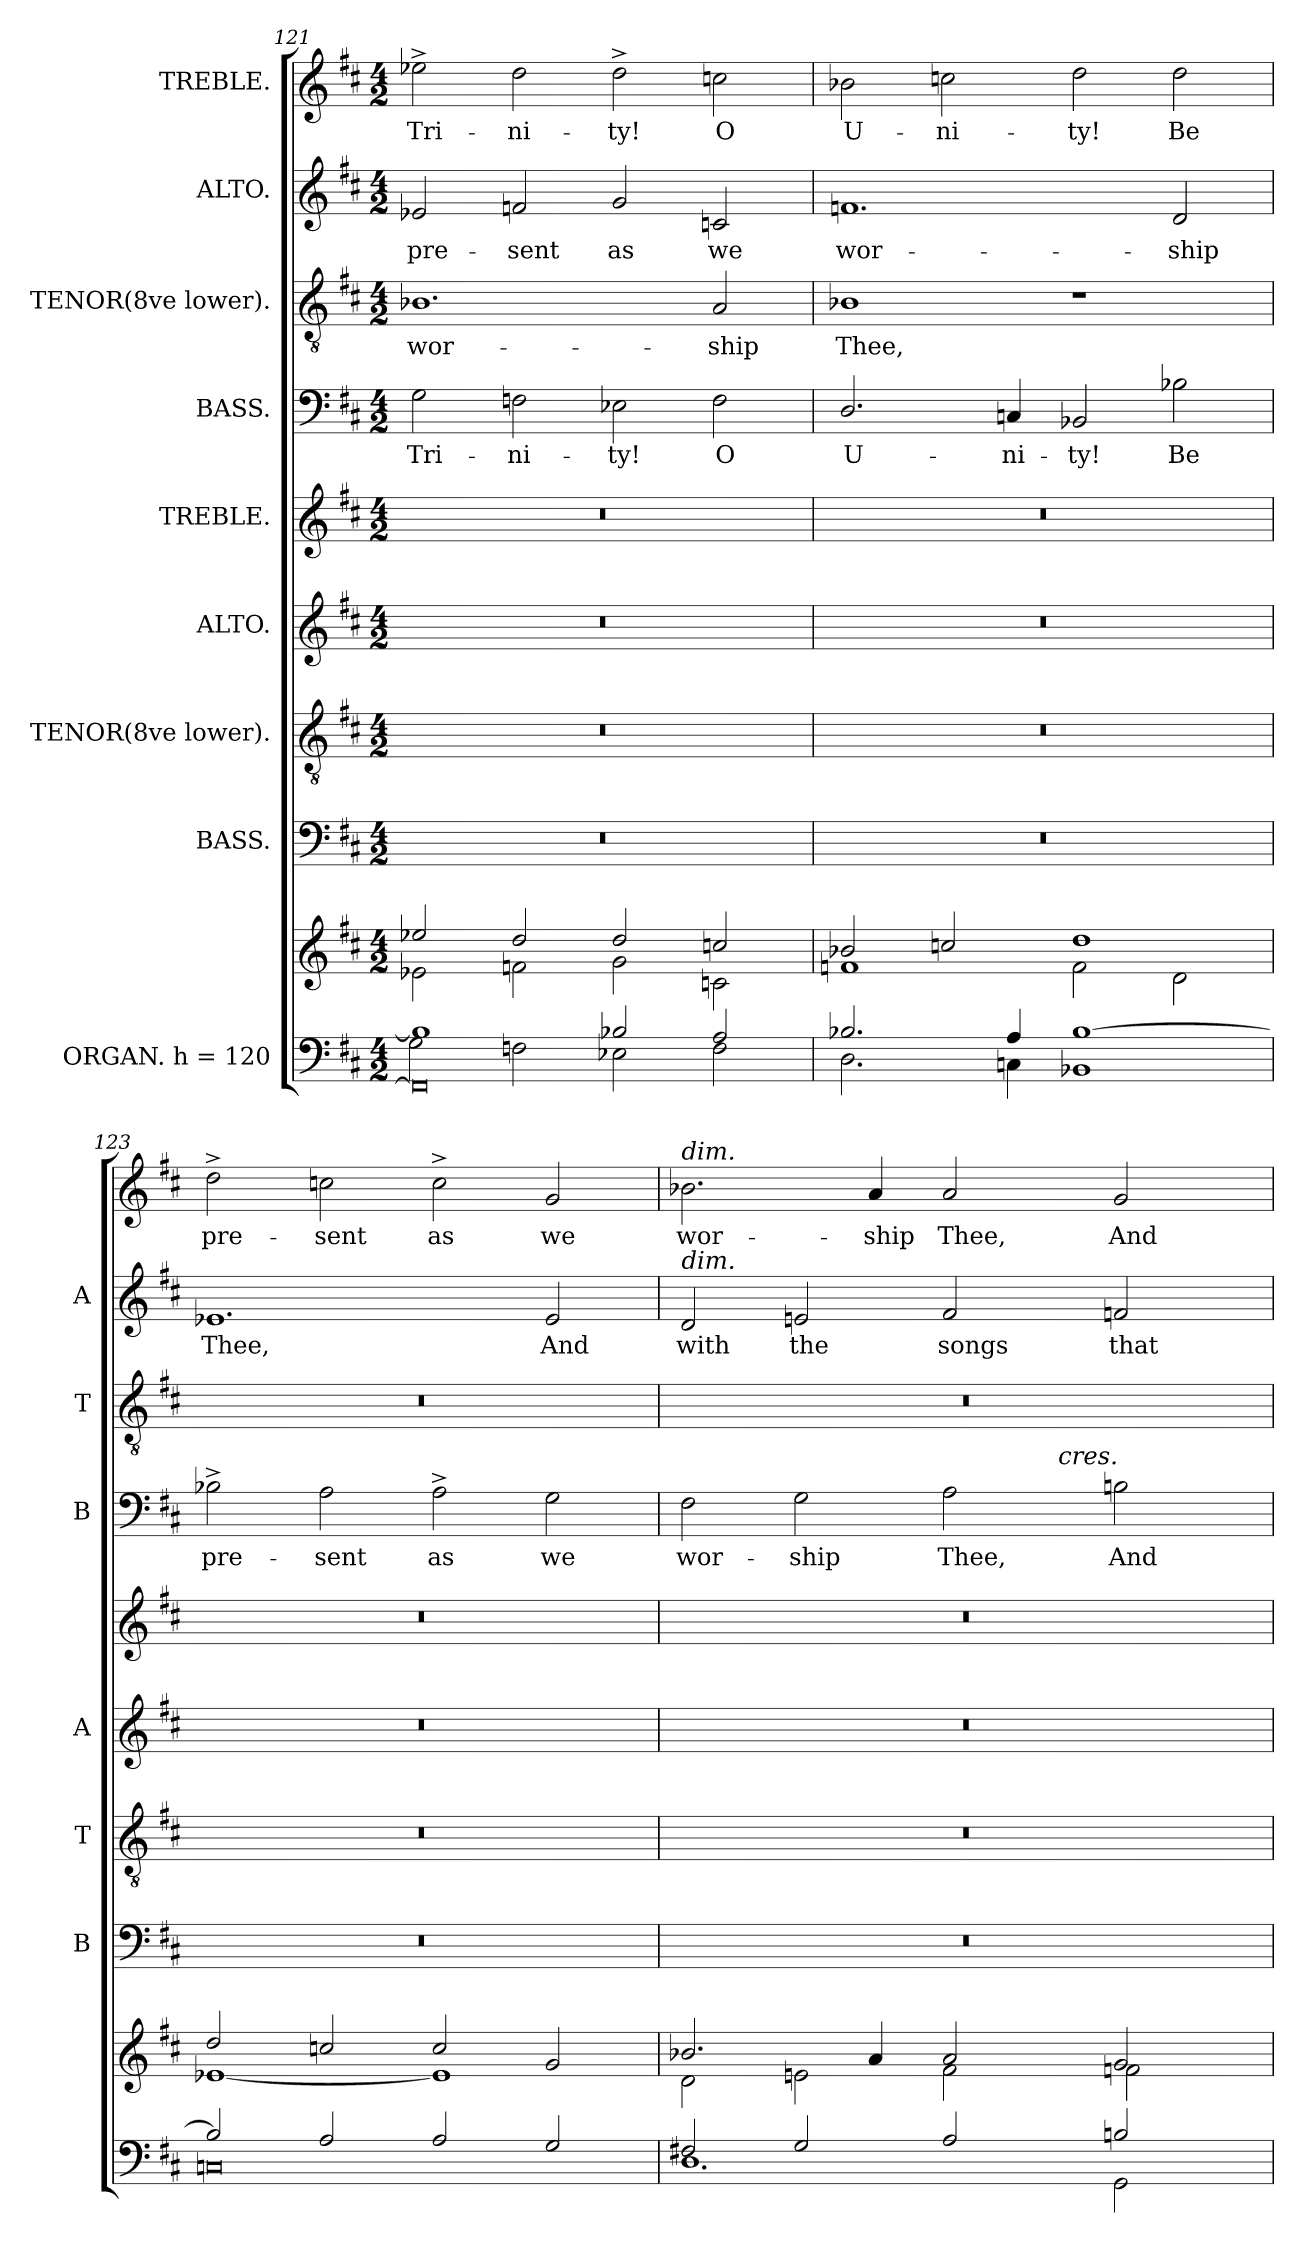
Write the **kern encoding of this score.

**kern	**kern	**kern	**kern	**kern	**kern	**kern	**text	**kern	**text	**kern	**text	**kern	**text
*part9	*part9	*part8	*part7	*part6	*part5	*part4	*part4	*part3	*part3	*part2	*part2	*part1	*part1
*staff10	*staff9	*staff8	*staff7	*staff6	*staff5	*staff4	*staff4	*staff3	*staff3	*staff2	*staff2	*staff1	*staff1
*I"ORGAN.  h = 120	*	*I"BASS.	*I"TENOR(8ve lower).	*I"ALTO.	*I"TREBLE.	*I"BASS.	*	*I"TENOR(8ve lower).	*	*I"ALTO.	*	*I"TREBLE.	*
*	*	*I'B	*I'T	*I'A	*	*I'B	*	*I'T	*	*I'A	*	*	*
*clefF4	*clefG2	*clefF4	*clefGv2	*clefG2	*clefG2	*clefF4	*	*clefGv2	*	*clefG2	*	*clefG2	*
*	*	*	*ITrd7c12	*	*	*	*	*ITrd7c12	*	*	*	*	*
*k[f#c#]	*k[f#c#]	*k[f#c#]	*k[f#c#]	*k[f#c#]	*k[f#c#]	*k[f#c#]	*	*k[f#c#]	*	*k[f#c#]	*	*k[f#c#]	*
*D:	*D:	*D:	*D:	*D:	*D:	*D:	*	*D:	*	*D:	*	*D:	*
*M4/2	*M4/2	*M4/2	*M4/2	*M4/2	*M4/2	*M4/2	*	*M4/2	*	*M4/2	*	*M4/2	*
=121	=121	=121	=121	=121	=121	=121	=121	=121	=121	=121	=121	=121	=121
*^	*^	*	*	*	*	*	*	*	*	*	*	*	*
*	*^	*	*	*	*	*	*	*	*	*	*	*	*	*	*
!	!	!	!	!	!LO:N:vis=1	!LO:N:vis=1	!LO:N:vis=1	!LO:N:vis=1	!	!LO:LY:b	!	!LO:LY:b	!	!LO:LY:b	!	!LO:LY:b
1B-]	0FF]	2G\	2ee-X/	2e-X\	0r	0r	0r	0r	2G\	Tri-	1.BB-X	wor-	2e-X/	pre-	2ee-X^>\	Tri-
!	!	!	!	!	!	!	!	!	!	!LO:LY:b	!	!	!	!LO:LY:b	!	!LO:LY:b
.	.	2Fn\	2dd/	2fn\	.	.	.	.	2Fn\	-ni-	.	.	2fn/	-sent	2dd\	-ni-
!	!	!	!	!	!	!	!	!	!	!LO:LY:b	!	!	!	!LO:LY:b	!	!LO:LY:b
2B-X/	.	2E-X\	2dd/	2g\	.	.	.	.	2E-X\	-ty!	.	.	2g/	as	2dd^>\	-ty!
!	!	!	!	!	!	!	!	!	!	!LO:LY:b	!	!LO:LY:b	!	!LO:LY:b	!	!LO:LY:b
2A/	.	2F\	2ccn/	2cn\	.	.	.	.	2F\	O	2AA/	-ship	2cn/	we	2ccn\	O
!!LO:LB:g=z
=122	=122	=122	=122	=122	=122	=122	=122	=122	=122	=122	=122	=122	=122	=122	=122	=122
!	!	!	!	!	!LO:N:vis=1	!LO:N:vis=1	!LO:N:vis=1	!LO:N:vis=1	!	!LO:LY:b	!	!LO:LY:b	!	!LO:LY:b	!	!LO:LY:b
*	*v	*v	*	*	*	*	*	*	*	*	*	*	*	*	*	*
2.B-X/	2.D\	2b-X/	1fn	0r	0r	0r	0r	2.D/	U-	1BB-X	Thee,	1.fn	wor-	2b-X\	U-
!	!	!	!	!	!	!	!	!	!	!	!	!	!	!	!LO:LY:b
.	.	2ccn/	.	.	.	.	.	.	.	.	.	.	.	2ccn\	-ni-
!	!	!	!	!	!	!	!	!	!LO:LY:b	!	!	!	!	!	!
4A/	4Cn\	.	.	.	.	.	.	4Cn/	-ni-	.	.	.	.	.	.
!	!	!	!	!	!	!	!	!	!LO:LY:b	!	!	!	!	!	!LO:LY:b
[>1B-	1BB-X	1dd	2f\	.	.	.	.	2BB-X/	-ty!	1r	.	.	.	2dd\	-ty!
!	!	!	!	!	!	!	!	!	!LO:LY:b	!	!	!	!LO:LY:b	!	!LO:LY:b
.	.	.	2d\	.	.	.	.	2B-X\	Be	.	.	2d/	-ship	2dd\	Be
=123	=123	=123	=123	=123	=123	=123	=123	=123	=123	=123	=123	=123	=123	=123	=123
!	!	!	!	!LO:N:vis=1	!LO:N:vis=1	!LO:N:vis=1	!LO:N:vis=1	!	!LO:LY:b	!LO:N:vis=1	!	!	!LO:LY:b	!	!LO:LY:b
2B-/]	0Cn	2dd/	[<1e-X	0r	0r	0r	0r	2B-X^>\	pre-	0r	.	1.e-X	Thee,	2dd^>\	pre-
!	!	!	!	!	!	!	!	!	!LO:LY:b	!	!	!	!	!	!LO:LY:b
2A/	.	2ccn/	.	.	.	.	.	2A\	-sent	.	.	.	.	2ccn\	-sent
!	!	!	!	!	!	!	!	!	!LO:LY:b	!	!	!	!	!	!LO:LY:b
2A/	.	2cc/	1e-]	.	.	.	.	2A^>\	as	.	.	.	.	2cc^>\	as
!	!	!	!	!	!	!	!	!	!LO:LY:b	!	!	!	!LO:LY:b	!	!LO:LY:b
2G/	.	2g/	.	.	.	.	.	2G\	we	.	.	2e-/	And	2g/	we
=124	=124	=124	=124	=124	=124	=124	=124	=124	=124	=124	=124	=124	=124	=124	=124
!	!	!	!	!	!	!	!	!	!	!	!	!	!	!LO:TX:a:i:t=dim.	!
!	!	!	!	!	!	!	!	!	!	!	!	!LO:TX:a:i:t=dim.	!	!	!
!	!	!	!	!LO:N:vis=1	!LO:N:vis=1	!LO:N:vis=1	!LO:N:vis=1	!	!LO:LY:b	!LO:N:vis=1	!	!	!LO:LY:b	!	!LO:LY:b
*	*	*	*	*	*	*	*	*^	*	*	*	*	*	*	*
2F#X/	1.D	2.b-X/	2d\	0r	0r	0r	0r	2F#\	1ryy	wor-	0r	.	2d/	with	2.b-X\	wor-
!	!	!	!	!	!	!	!	!	!	!LO:LY:b	!	!	!	!LO:LY:b	!	!
2G/	.	.	2en\	.	.	.	.	2G\	.	-ship	.	.	2en/	the	.	.
!	!	!	!	!	!	!	!	!	!	!	!	!	!	!	!	!LO:LY:b
.	.	4a/	.	.	.	.	.	.	.	.	.	.	.	.	4a/	-ship
!	!	!	!	!	!	!	!	!	!	!LO:LY:b	!	!	!	!LO:LY:b	!	!LO:LY:b
2A/	.	2a/	2f#\	.	.	.	.	2A\	4ryy	Thee,	.	.	2f#/	songs	2a/	Thee,
.	.	.	.	.	.	.	.	.	16.ryy	.	.	.	.	.	.	.
!	!	!	!	!	!	!	!	!	!LO:TX:a:i:t=cres.	!	!	!	!	!	!	!
.	.	.	.	.	.	.	.	.	2ryy	.	.	.	.	.	.	.
!	!	!	!	!	!	!	!	!	!	!LO:LY:b	!	!	!	!LO:LY:b	!	!LO:LY:b
2Bn/	2GG\	2g/	2fn\	.	.	.	.	2Bn\	.	And	.	.	2fn/	that	2g/	And
.	.	.	.	.	.	.	.	.	8ryy	.	.	.	.	.	.	.
.	.	.	.	.	.	.	.	.	32ryy	.	.	.	.	.	.	.
*v	*v	*	*	*	*	*	*	*v	*v	*	*	*	*	*	*	*
*	*v	*v	*	*	*	*	*	*	*	*	*	*	*	*
=	=	=	=	=	=	=	=	=	=	=	=	=	=
*-	*-	*-	*-	*-	*-	*-	*-	*-	*-	*-	*-	*-	*-
